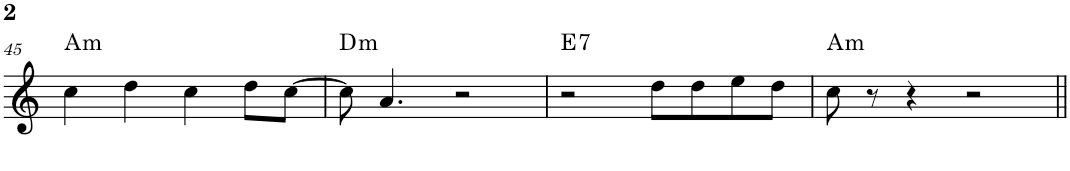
**kern	**harte
*part1	*part1
*staff1	*
*I"Piano	*
*I'Pno.	*
!!LO:PB:g=z
*clefG2	*
*k[]	*
*M4/4	*
=45	=45
!	!LO:H:kt=m
4cc\	A:min
4dd\	.
4cc\	.
8dd\L	.
[8cc\J	.
=46	=46
!	!LO:H:kt=m
8cc\]	D:min
4.a/	.
2r	.
=47	=47
!	!LO:H:kt=7
2r	E:7
8dd\L	.
8dd\	.
8ee\	.
8dd\J	.
=48	=48
!	!LO:H:kt=m
8cc\	A:min
8r	.
4r	.
2r	.
=||	=||
*-	*-
